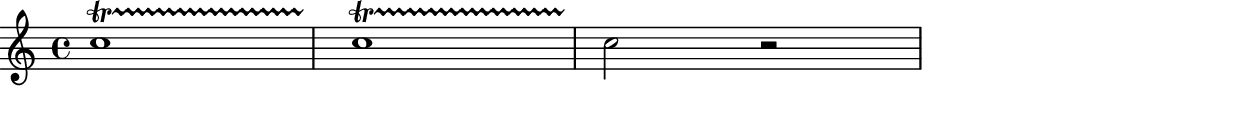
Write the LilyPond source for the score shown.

%% Generated by lilypond-book
%% Options: [exampleindent=10.16\mm,indent=0\mm,line-width=160\mm]
\include "lilypond-book-preamble.ly"


% ****************************************************************
% Start cut-&-pastable-section
% ****************************************************************

#(ly:set-option 'eps-box-padding 3.000000)



\paper {
  indent = 0\mm
  line-width = 160\mm
  % offset the left padding, also add 1mm as lilypond creates cropped
  % images with a little space on the right
  line-width = #(- line-width (* mm  3.000000) (* mm 1))
}

\layout {
  
}




% ****************************************************************
% ly snippet:
% ****************************************************************
\sourcefilename "/lilypond-2.24.3/input/regression/trill-spanner-auto-stop.ly"
\sourcefileline 0
\version "2.19.21"
\header {
  texidoc = "Consecutive trill spans work without explicit
@code{\\stopTrillSpan} commands, since successive trill spanners
will automatically become the right bound of the previous trill.
"
}

\paper { ragged-right = ##f }

\relative {
  c''1\startTrillSpan
  c1\startTrillSpan
  c2\stopTrillSpan r
}



% ****************************************************************
% end ly snippet
% ****************************************************************
